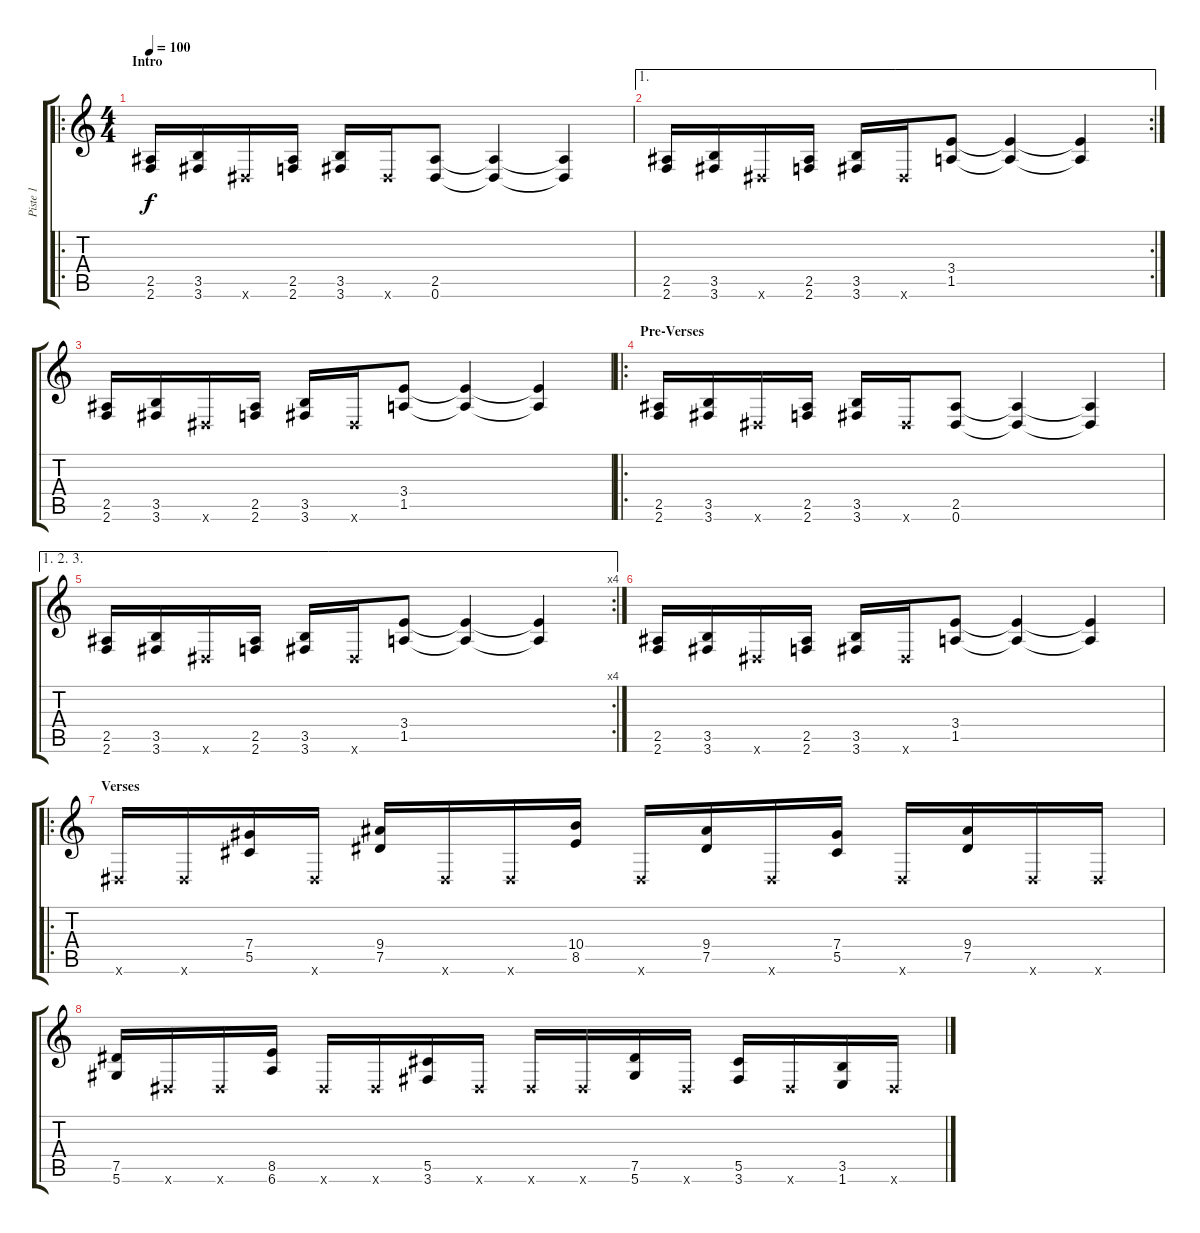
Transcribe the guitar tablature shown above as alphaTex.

\track ("Piste 1" "Piste 1") {instrument distortionguitar}
\staff {score tabs}
\tuning (Eb4 Bb3 Gb3 Db3 Ab2 Eb2) {hide}
\ro
\ts (4 4)
\section ("" "Intro")
\tempo 100
\clef g2
\ks c
(2.5 2.6).16{dy f instrument distortionguitar} (3.5 3.6).16 0.6{x}.16 (2.5 2.6).16 (3.5 3.6).16 0.6{x}.16 (2.5 0.6).8 (2.5{t} 0.6{t}).4 (2.5{t} 0.6{t}).4 |
\ae 1
\rc 2
(2.5 2.6).16 (3.5 3.6).16 0.6{x}.16 (2.5 2.6).16 (3.5 3.6).16 0.6{x}.16 (3.4 1.5).8 (3.4{t} 1.5{t}).4 (3.4{t} 1.5{t}).4 |
(2.5 2.6).16 (3.5 3.6).16 0.6{x}.16 (2.5 2.6).16 (3.5 3.6).16 0.6{x}.16 (3.4 1.5).8 (3.4{t} 1.5{t}).4 (3.4{t} 1.5{t}).4 |
\ro
\section ("" "Pre-Verses")
(2.5 2.6).16 (3.5 3.6).16 0.6{x}.16 (2.5 2.6).16 (3.5 3.6).16 0.6{x}.16 (2.5 0.6).8 (2.5{t} 0.6{t}).4 (2.5{t} 0.6{t}).4 |
\ae (1 2 3)
\rc 4
(2.5 2.6).16 (3.5 3.6).16 0.6{x}.16 (2.5 2.6).16 (3.5 3.6).16 0.6{x}.16 (3.4 1.5).8 (3.4{t} 1.5{t}).4 (3.4{t} 1.5{t}).4 |
(2.5 2.6).16 (3.5 3.6).16 0.6{x}.16 (2.5 2.6).16 (3.5 3.6).16 0.6{x}.16 (3.4 1.5).8 (3.4{t} 1.5{t}).4 (3.4{t} 1.5{t}).4 |
\ro
\section ("" "Verses")
0.6{x}.16 0.6{x}.16 (7.4 5.5).16 0.6{x}.16 (9.4 7.5).16 0.6{x}.16 0.6{x}.16 (10.4 8.5).16 0.6{x}.16 (9.4 7.5).16 0.6{x}.16 (7.4 5.5).16 0.6{x}.16 (9.4 7.5).16 0.6{x}.16 0.6{x}.16 |
(7.5 5.6).16 0.6{x}.16 0.6{x}.16 (8.5 6.6).16 0.6{x}.16 0.6{x}.16 (5.5 3.6).16 0.6{x}.16 0.6{x}.16 0.6{x}.16 (7.5 5.6).16 0.6{x}.16 (5.5 3.6).16 0.6{x}.16 (3.5 1.6).16 0.6{x}.16
